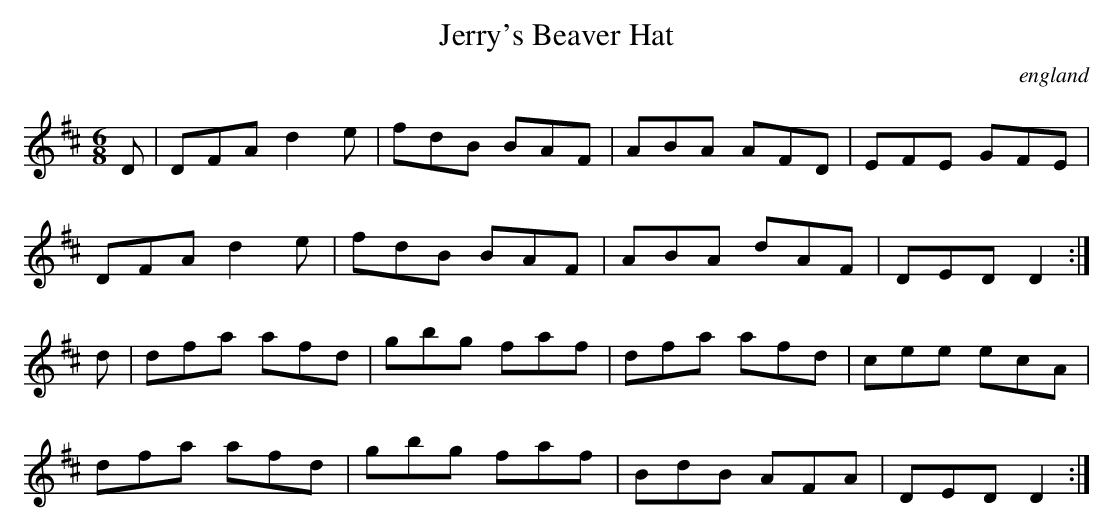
X:1
T:Jerry's Beaver Hat
O:england
M:6/8
L:1/8
K:D
D|DFA d2e|fdB BAF|ABA AFD|EFE GFE|
DFA d2e|fdB BAF|ABA dAF|DED D2:|
d|dfa afd|gbg faf|dfa afd|cee ecA|
dfa afd|gbg faf|BdB AFA|DED D2:|
